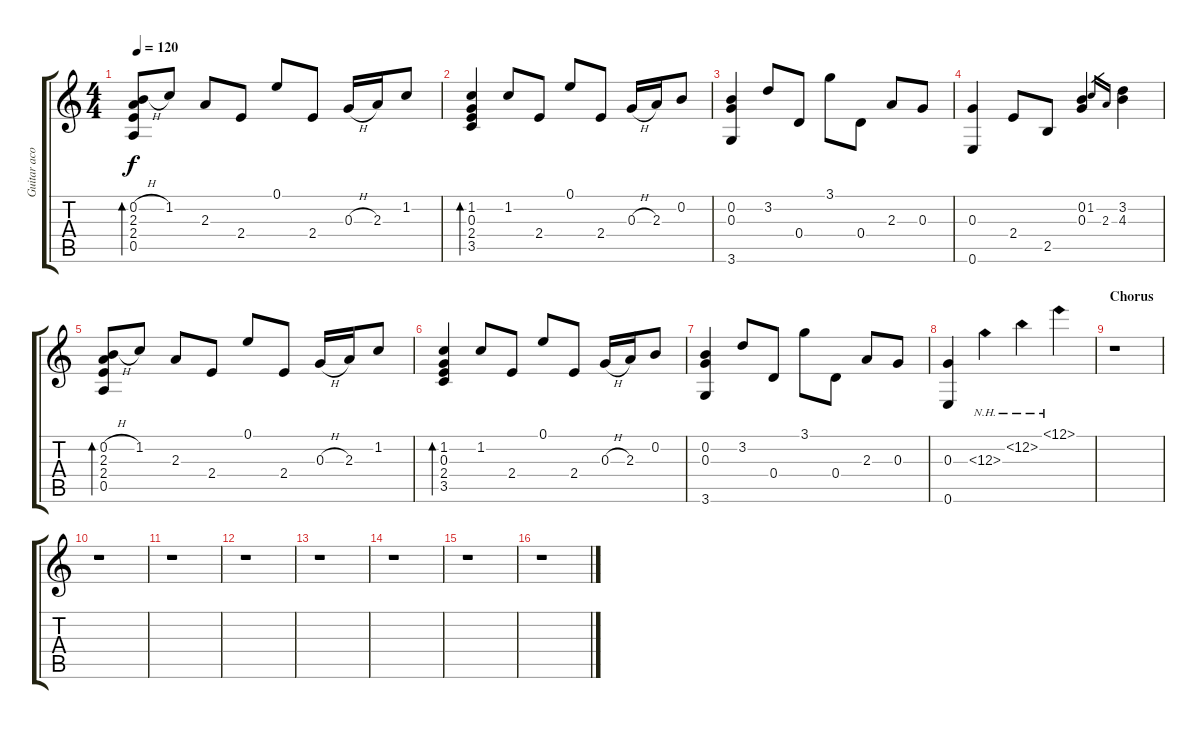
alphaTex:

\track ("Guitar acoustic 2" "Guitar aco") {instrument acousticguitarsteel}
\staff {score tabs}
\tuning (E4 B3 G3 D3 A2 E2) {hide}
\ts (4 4)
\tempo 120
\clef g2
\ks c
(0.2{h} 2.3 2.4 0.5).8{bd 120 dy f} 1.2.8 2.3.8 2.4.8 0.1.8 2.4.8 0.3{h}.16 2.3.16 1.2.8 |
(1.2 0.3 2.4 3.5).4{bd 120} 1.2.8 2.4.8 0.1.8 2.4.8 0.3{h}.16 2.3.16 0.2.8 |
(0.2 0.3 3.6).4 3.2.8 0.4.8 3.1.8 0.4.8 2.3.8 0.3.8 |
(0.3 0.6).4 2.4.8 2.5.8 (0.2 0.3).4 1.2.16{gr} 2.3.16{gr} (3.2 4.3).4 |
(0.2{h} 2.3 2.4 0.5).8{bd 120} 1.2.8 2.3.8 2.4.8 0.1.8 2.4.8 0.3{h}.16 2.3.16 1.2.8 |
(1.2 0.3 2.4 3.5).4{bd 120} 1.2.8 2.4.8 0.1.8 2.4.8 0.3{h}.16 2.3.16 0.2.8 |
(0.2 0.3 3.6).4 3.2.8 0.4.8 3.1.8 0.4.8 2.3.8 0.3.8 |
(0.3 0.6).4 12.3{nh}.4 12.2{nh}.4 12.1{nh}.4 |
\section ("" "Chorus")
r.1 |
r.1 |
r.1 |
r.1 |
r.1 |
r.1 |
r.1 |
r.1
